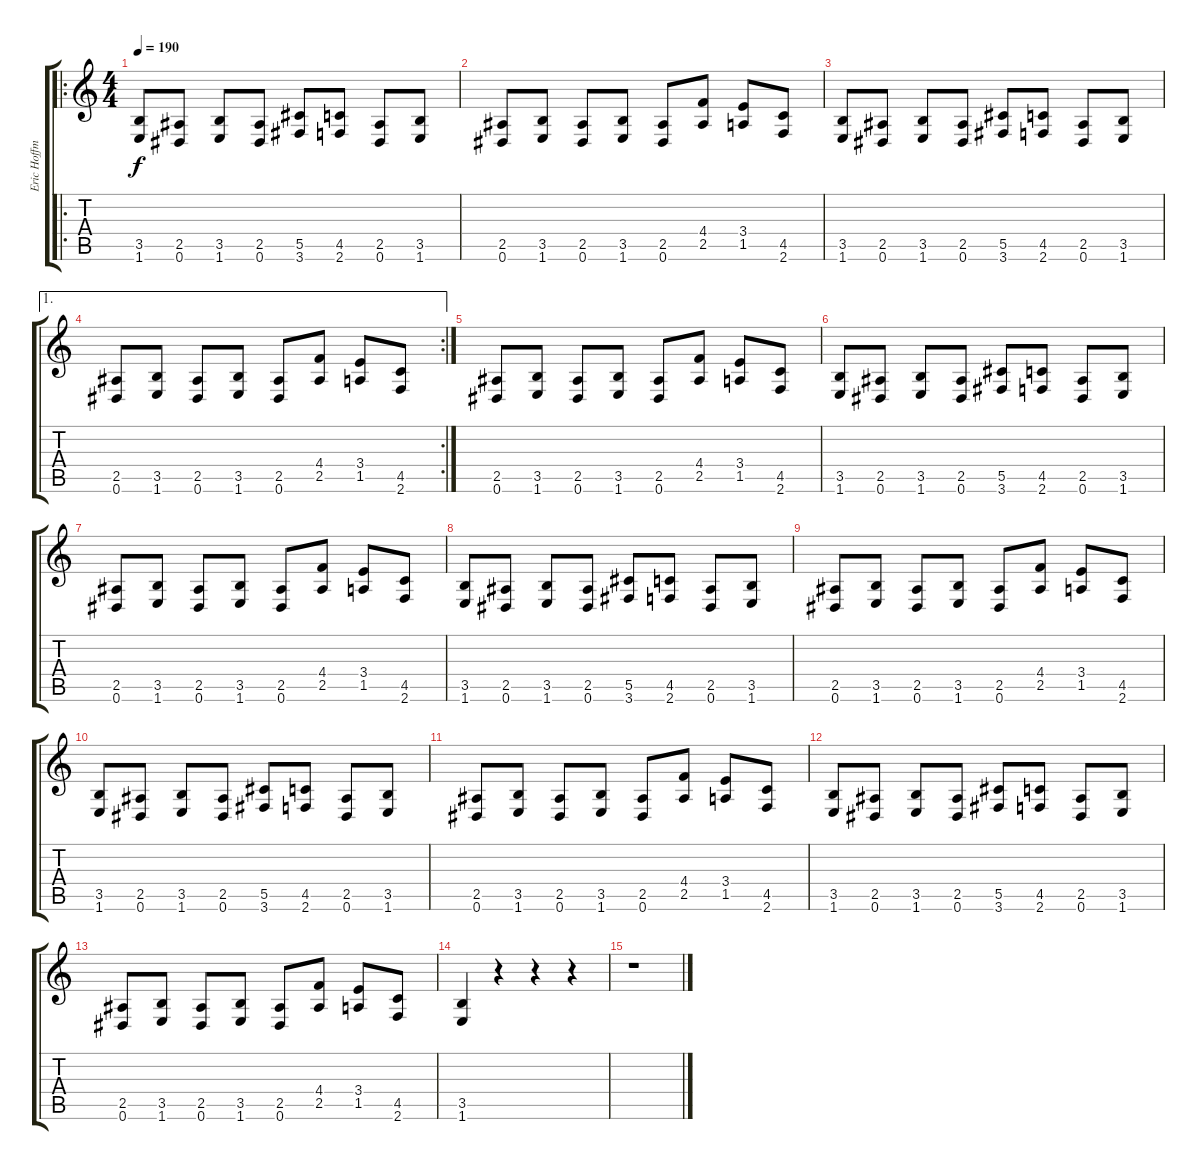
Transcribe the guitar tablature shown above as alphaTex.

\track ("Eric Hoffman" "Eric Hoffm") {instrument distortionguitar}
\staff {score tabs}
\tuning (Eb4 Bb3 Gb3 Db3 Ab2 Eb2) {hide}
\ro
\ts (4 4)
\tempo 190
\clef g2
\ks c
(3.5 1.6).8{dy f} (2.5 0.6).8 (3.5 1.6).8 (2.5 0.6).8 (5.5 3.6).8 (4.5 2.6).8 (2.5 0.6).8 (3.5 1.6).8 |
(2.5 0.6).8 (3.5 1.6).8 (2.5 0.6).8 (3.5 1.6).8 (2.5 0.6).8 (4.4 2.5).8 (3.4 1.5).8 (4.5 2.6).8 |
(3.5 1.6).8 (2.5 0.6).8 (3.5 1.6).8 (2.5 0.6).8 (5.5 3.6).8 (4.5 2.6).8 (2.5 0.6).8 (3.5 1.6).8 |
\ae 1
\rc 2
(2.5 0.6).8 (3.5 1.6).8 (2.5 0.6).8 (3.5 1.6).8 (2.5 0.6).8 (4.4 2.5).8 (3.4 1.5).8 (4.5 2.6).8 |
(2.5 0.6).8 (3.5 1.6).8 (2.5 0.6).8 (3.5 1.6).8 (2.5 0.6).8 (4.4 2.5).8 (3.4 1.5).8 (4.5 2.6).8 |
(3.5 1.6).8 (2.5 0.6).8 (3.5 1.6).8 (2.5 0.6).8 (5.5 3.6).8 (4.5 2.6).8 (2.5 0.6).8 (3.5 1.6).8 |
(2.5 0.6).8 (3.5 1.6).8 (2.5 0.6).8 (3.5 1.6).8 (2.5 0.6).8 (4.4 2.5).8 (3.4 1.5).8 (4.5 2.6).8 |
(3.5 1.6).8 (2.5 0.6).8 (3.5 1.6).8 (2.5 0.6).8 (5.5 3.6).8 (4.5 2.6).8 (2.5 0.6).8 (3.5 1.6).8 |
(2.5 0.6).8 (3.5 1.6).8 (2.5 0.6).8 (3.5 1.6).8 (2.5 0.6).8 (4.4 2.5).8 (3.4 1.5).8 (4.5 2.6).8 |
(3.5 1.6).8 (2.5 0.6).8 (3.5 1.6).8 (2.5 0.6).8 (5.5 3.6).8 (4.5 2.6).8 (2.5 0.6).8 (3.5 1.6).8 |
(2.5 0.6).8 (3.5 1.6).8 (2.5 0.6).8 (3.5 1.6).8 (2.5 0.6).8 (4.4 2.5).8 (3.4 1.5).8 (4.5 2.6).8 |
(3.5 1.6).8 (2.5 0.6).8 (3.5 1.6).8 (2.5 0.6).8 (5.5 3.6).8 (4.5 2.6).8 (2.5 0.6).8 (3.5 1.6).8 |
(2.5 0.6).8 (3.5 1.6).8 (2.5 0.6).8 (3.5 1.6).8 (2.5 0.6).8 (4.4 2.5).8 (3.4 1.5).8 (4.5 2.6).8 |
(3.5 1.6).4 r.4 r.4 r.4 |
r.1
